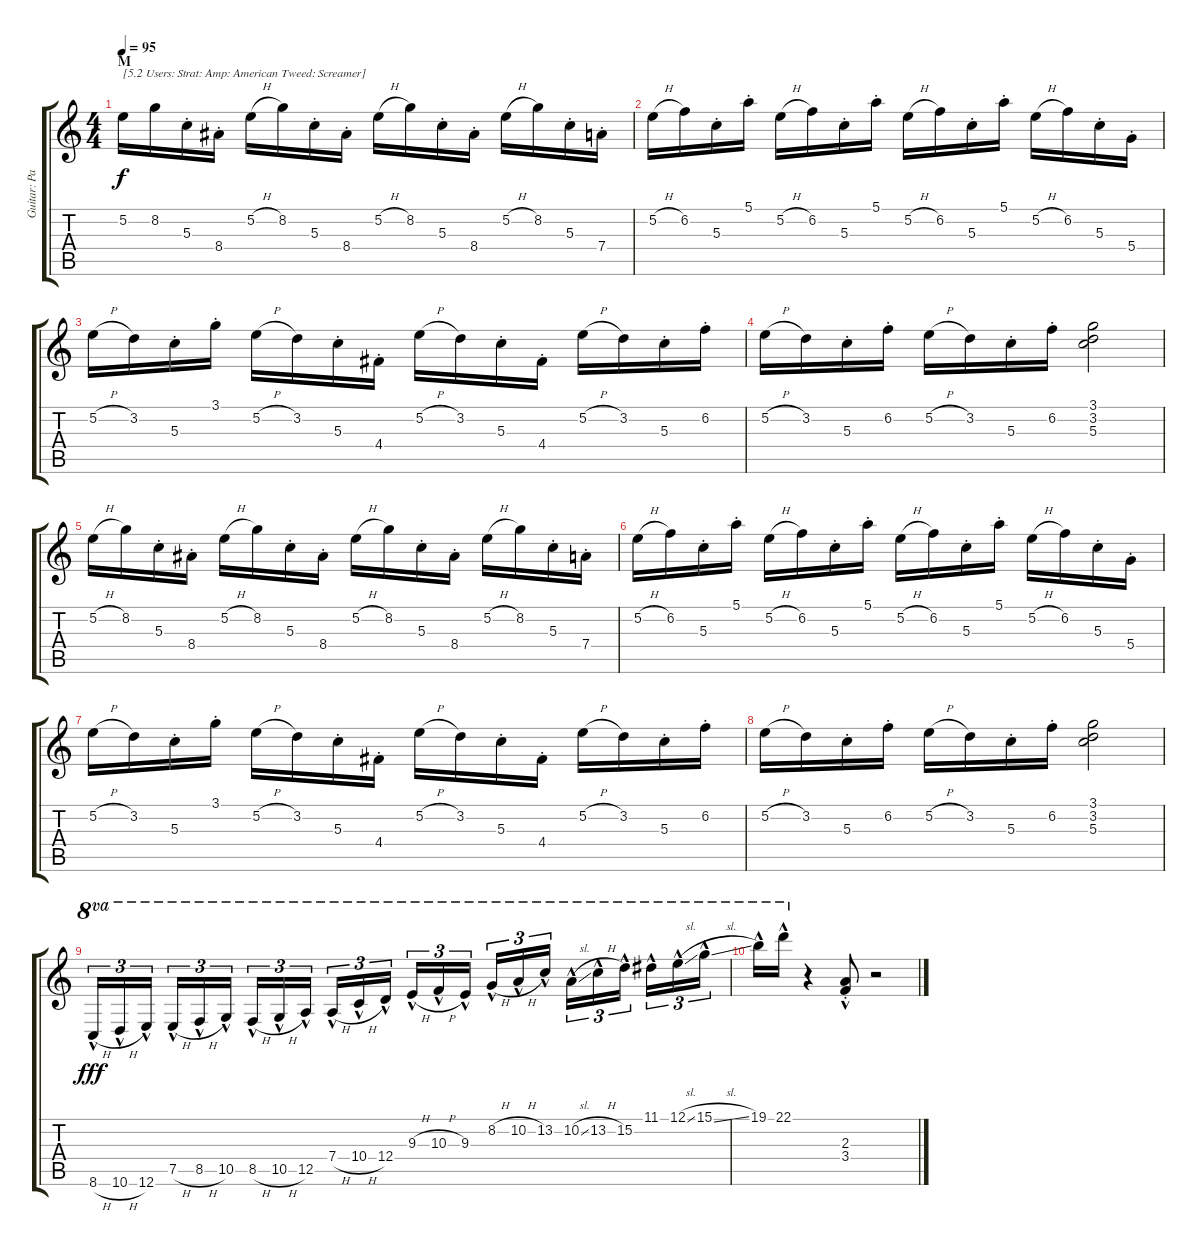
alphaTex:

\track ("Guitar: Paul" "Guitar: Pa") {instrument electricguitarclean}
\staff {score tabs}
\tuning (E4 B3 G3 D3 A2 E2) {hide}
\ts (4 4)
\section ("" "M")
\tempo 95
\clef g2
\ks c
5.2.16{txt "[5.2 Users: Strat: Amp: American Tweed: Screamer]" dy f volume 0 instrument distortionguitar} 8.2.16 5.3{st}.16 8.4{st}.16 5.2{h}.16 8.2.16 5.3{st}.16 8.4{st}.16 5.2{h}.16 8.2.16 5.3{st}.16 8.4{st}.16 5.2{h}.16 8.2.16 5.3{st}.16 7.4{st}.16 |
5.2{h}.16 6.2.16 5.3{st}.16 5.1{st}.16 5.2{h}.16 6.2.16 5.3{st}.16 5.1{st}.16 5.2{h}.16 6.2.16 5.3{st}.16 5.1{st}.16 5.2{h}.16 6.2.16 5.3{st}.16 5.4{st}.16 |
5.2{h}.16 3.2.16 5.3{st}.16 3.1{st}.16 5.2{h}.16 3.2.16 5.3{st}.16 4.4{st}.16 5.2{h}.16 3.2.16 5.3{st}.16 4.4{st}.16 5.2{h}.16 3.2.16 5.3{st}.16 6.2{st}.16 |
5.2{h}.16 3.2.16 5.3{st}.16 6.2{st}.16 5.2{h}.16 3.2.16 5.3{st}.16 6.2{st}.16 (3.1 3.2 5.3).2 |
5.2{h}.16 8.2.16 5.3{st}.16 8.4{st}.16 5.2{h}.16 8.2.16 5.3{st}.16 8.4{st}.16 5.2{h}.16 8.2.16 5.3{st}.16 8.4{st}.16 5.2{h}.16 8.2.16 5.3{st}.16 7.4{st}.16 |
5.2{h}.16 6.2.16 5.3{st}.16 5.1{st}.16 5.2{h}.16 6.2.16 5.3{st}.16 5.1{st}.16 5.2{h}.16 6.2.16 5.3{st}.16 5.1{st}.16 5.2{h}.16 6.2.16 5.3{st}.16 5.4{st}.16 |
5.2{h}.16 3.2.16 5.3{st}.16 3.1{st}.16 5.2{h}.16 3.2.16 5.3{st}.16 4.4{st}.16 5.2{h}.16 3.2.16 5.3{st}.16 4.4{st}.16 5.2{h}.16 3.2.16 5.3{st}.16 6.2{st}.16 |
5.2{h}.16 3.2.16 5.3{st}.16 6.2{st}.16 5.2{h}.16 3.2.16 5.3{st}.16 6.2{st}.16 (3.1 3.2 5.3).2 |
8.6{h hac}.16{tu (3 2) ot 8va dy fff} 10.6{h hac}.16{tu (3 2) ot 8va} 12.6{hac}.16{tu (3 2) ot 8va beam splitsecondary} 7.5{h hac}.16{tu (3 2) ot 8va} 8.5{h hac}.16{tu (3 2) ot 8va} 10.5{hac}.16{tu (3 2) ot 8va} 8.5{h hac}.16{tu (3 2) ot 8va} 10.5{h hac}.16{tu (3 2) ot 8va} 12.5{hac}.16{tu (3 2) ot 8va beam splitsecondary} 7.4{h hac}.16{tu (3 2) ot 8va} 10.4{h hac}.16{tu (3 2) ot 8va} 12.4{hac}.16{tu (3 2) ot 8va} 9.3{h hac}.16{tu (3 2) ot 8va} 10.3{h hac}.16{tu (3 2) ot 8va} 9.3{hac}.16{tu (3 2) ot 8va beam splitsecondary} 8.2{h hac}.16{tu (3 2) ot 8va} 10.2{h hac}.16{tu (3 2) ot 8va} 13.2{hac}.16{tu (3 2) ot 8va} 10.2{sl hac}.16{tu (3 2) ot 8va} 13.2{h hac}.16{tu (3 2) ot 8va} 15.2{hac}.16{tu (3 2) ot 8va beam splitsecondary} 11.1{hac}.16{tu (3 2) ot 8va} 12.1{sl hac}.16{tu (3 2) ot 8va} 15.1{sl hac}.16{tu (3 2) ot 8va} |
19.1{hac}.16{ot 8va} 22.1{hac}.16{ot 8va} r.4 (2.3{hac st} 3.4{hac st}).8 r.2
